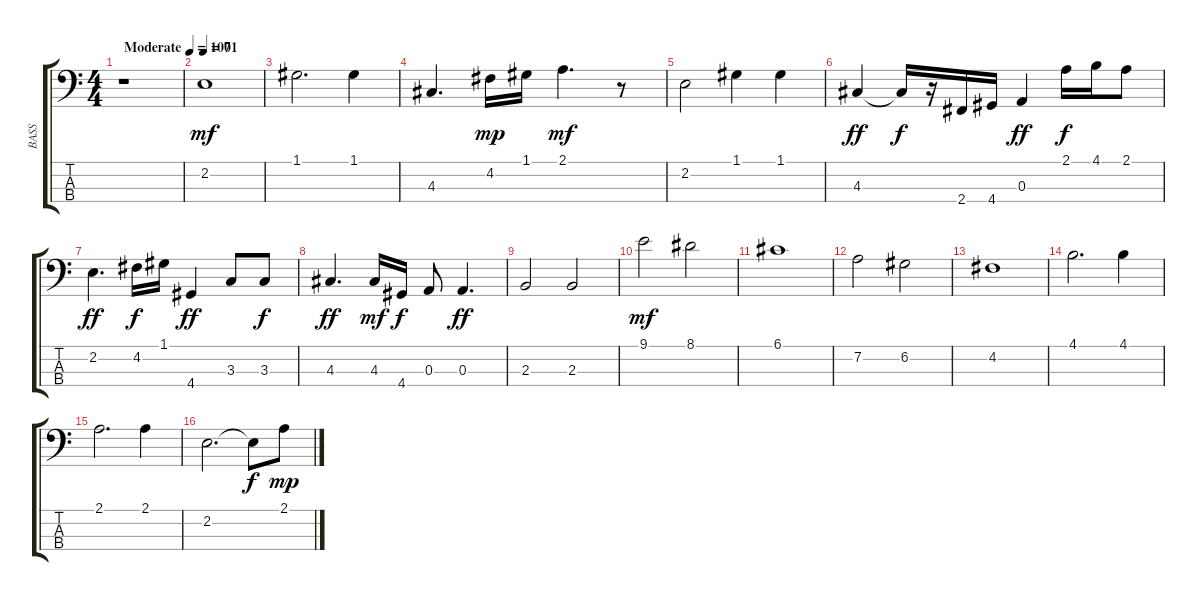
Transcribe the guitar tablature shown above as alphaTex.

\track ("BASS" "BASS") {instrument electricbassfinger}
\staff {score tabs}
\tuning (G2 D2 A1 E1) {hide}
\ts (4 4)
\tempo (100 "Moderate")
\clef f4
\ks c
r.1{dy mf instrument electricbassfinger} |
\tempo 71
2.2.1 |
1.1.2{d} 1.1.4 |
4.3.4{d} 4.2.16{dy mp} 1.1.16 2.1.4{d dy mf} r.8 |
2.2.2 1.1.4 1.1.4 |
4.3.4{dy ff} 4.3{t}.16{dy f} r.16 2.4.16 4.4.16 0.3.4{dy ff} 2.1.16{dy f} 4.1.16 2.1.8 |
2.2.4{d dy ff} 4.2.16{dy f} 1.1.16 4.4.4{dy ff} 3.3.8 3.3.8{dy f} |
4.3.4{d dy ff} 4.3.16{dy mf} 4.4.16{dy f} 0.3.8 0.3.4{d dy ff} |
2.3.2 2.3.2 |
9.1.2{dy mf} 8.1.2 |
6.1.1 |
7.2.2 6.2.2 |
4.2.1 |
4.1.2{d} 4.1.4 |
2.1.2{d} 2.1.4 |
2.2.2{d} 2.2{t}.8{dy f} 2.1.8{dy mp}
